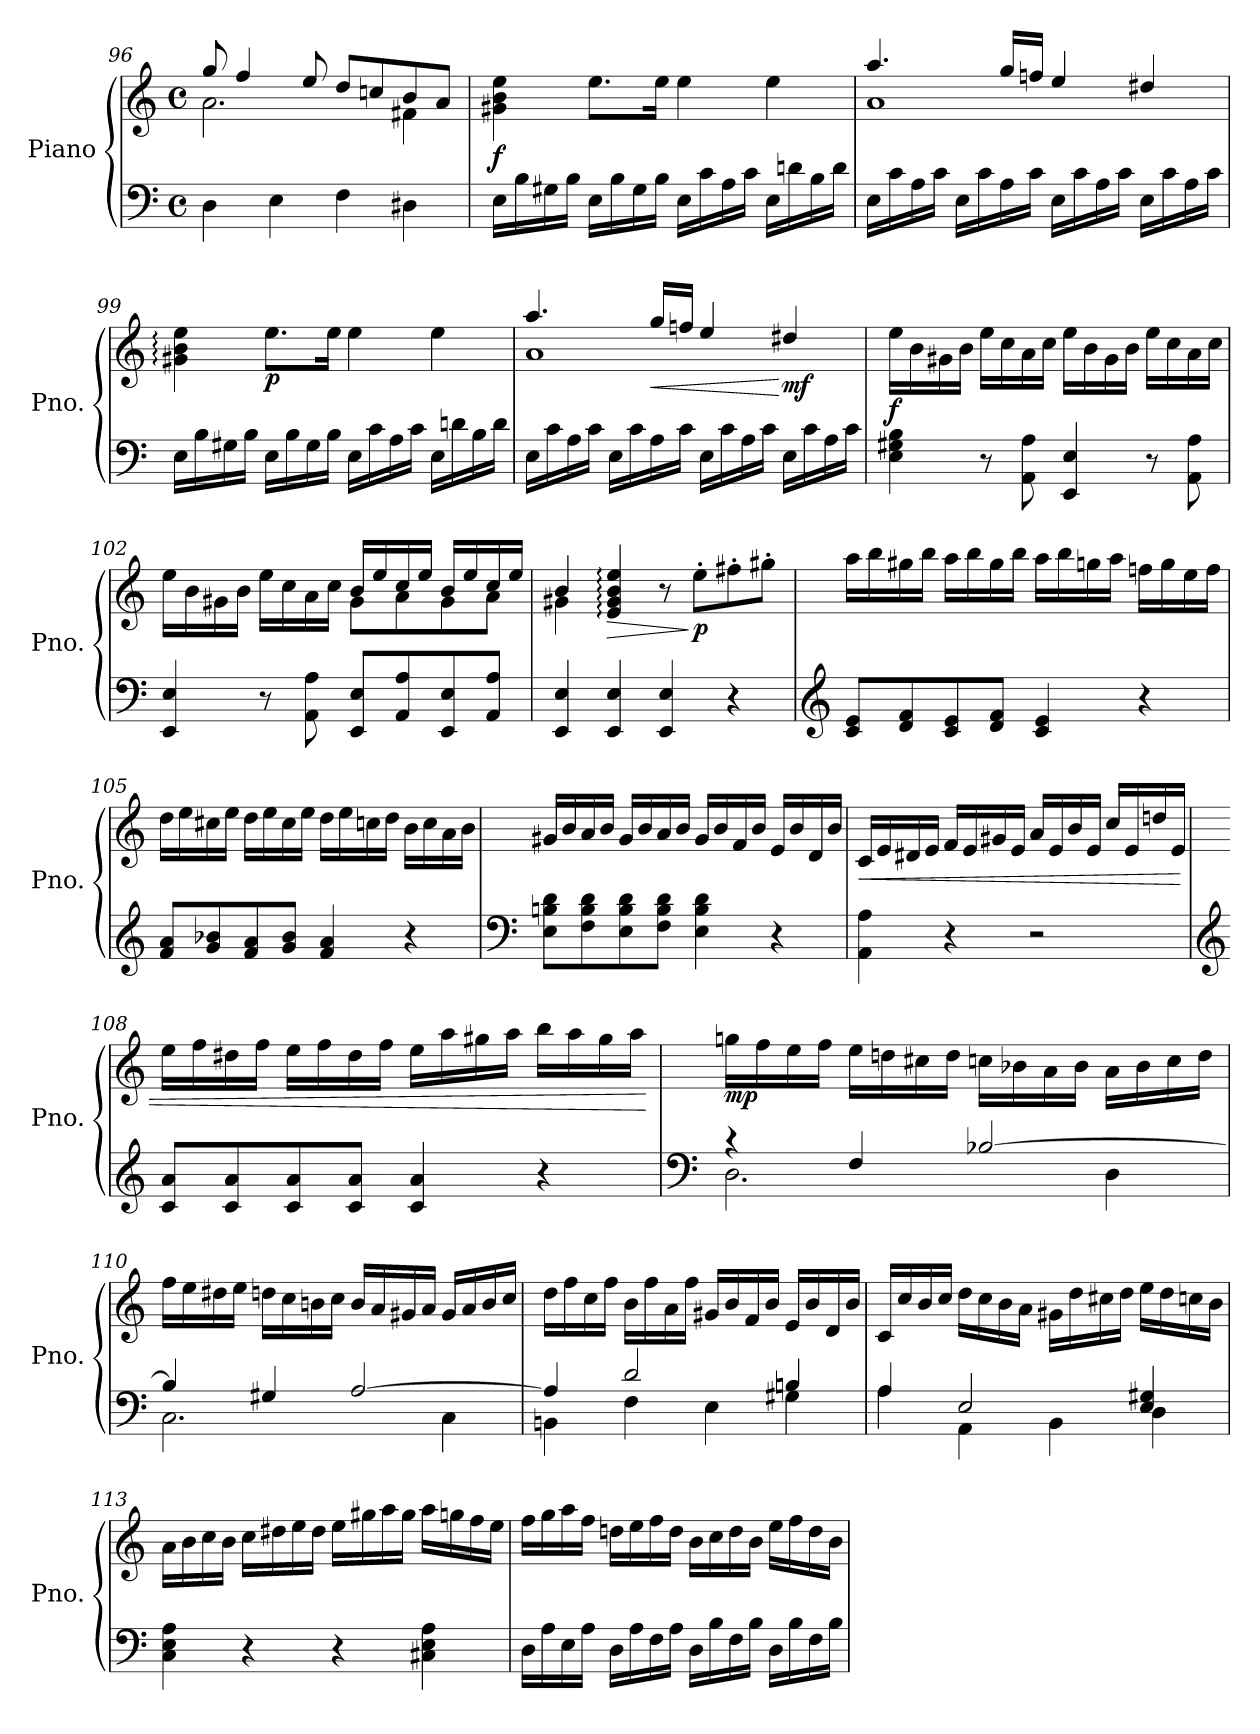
**kern	**kern	**dynam
*part1	*part1	*part1
*staff2	*staff1	*staff1/2
*I"Piano	*	*
*I'Pno.	*	*
!!LO:LB:g=z
*clefF4	*clefG2	*
*k[]	*k[]	*
*M4/4	*M4/4	*
*met(c)	*met(c)	*
*MM107	*MM107	*
=96	=96	=96
*	*^	*
4D\	8gg/	2.a\	.
.	4ff/	.	.
4E\	.	.	.
*	*MM113	*	*
.	8ee/	.	.
4F\	8dd/L	.	.
.	8ccn/	.	.
4D#X\	8b/	4f#X\	.
.	8a/J	.	.
*	*v	*v	*
=97	=97	=97
*	*MM120	*
!	!	!LO:DY:b
16E\LL	4g#X\ 4b\ 4ee\	f
16B\	.	.
16G#X\	.	.
16B\JJ	.	.
16E\LL	8.ee\L	.
16B\	.	.
16G#\	.	.
16B\JJ	16ee\Jk	.
16E\LL	4ee\	.
16c\	.	.
16A\	.	.
16c\JJ	.	.
16E\LL	4ee\	.
16dn\	.	.
16B\	.	.
16d\JJ	.	.
=98	=98	=98
*	*^	*
16E\LL	4.aa/	1a	.
16c\	.	.	.
16A\	.	.	.
16c\JJ	.	.	.
16E\LL	.	.	.
16c\	.	.	.
16A\	16gg/LL	.	.
16c\JJ	16ffn/JJ	.	.
16E\LL	4ee/	.	.
16c\	.	.	.
16A\	.	.	.
16c\JJ	.	.	.
16E\LL	4dd#X/	.	.
16c\	.	.	.
16A\	.	.	.
16c\JJ	.	.	.
*	*v	*v	*
!!LO:LB:g=z
=99	=99	=99
16E\LL	4g#X\: 4b\: 4ee\:	.
16B\	.	.
16G#X\	.	.
16B\JJ	.	.
!	!	!LO:DY:b
16E\LL	8.ee\L	p
16B\	.	.
16G#\	.	.
16B\JJ	16ee\Jk	.
16E\LL	4ee\	.
16c\	.	.
16A\	.	.
16c\JJ	.	.
16E\LL	4ee\	.
16dn\	.	.
16B\	.	.
16d\JJ	.	.
=100	=100	=100
*	*^	*
16E\LL	4.aa/	1a	.
16c\	.	.	.
16A\	.	.	.
16c\JJ	.	.	.
16E\LL	.	.	.
16c\	.	.	.
!	!	!	!LO:HP:b
16A\	16gg/LL	.	<
16c\JJ	16ffn/JJ	.	.
16E\LL	4ee/	.	.
16c\	.	.	.
16A\	.	.	.
16c\JJ	.	.	.
!	!	!	!LO:DY:n=1:b
16E\LL	4dd#X/	.	[ mf
16c\	.	.	.
16A\	.	.	.
16c\JJ	.	.	.
*	*v	*v	*
=101	=101	=101
!	!	!LO:DY:b
4E\ 4G#X\ 4B\	16ee\LL	f
.	16b\	.
.	16g#X\	.
.	16b\JJ	.
8r	16ee\LL	.
.	16cc\	.
8AA\ 8A\	16a\	.
.	16cc\JJ	.
4EE/ 4E/	16ee\LL	.
.	16b\	.
.	16g#\	.
.	16b\JJ	.
8r	16ee\LL	.
.	16cc\	.
8AA\ 8A\	16a\	.
.	16cc\JJ	.
!!LO:PB:g=z
=102	=102	=102
*	*^	*
4EE/ 4E/	16ee\LL	2ryy	.
.	16b\	.	.
.	16g#X\	.	.
.	16b\JJ	.	.
8r	16ee\LL	.	.
.	16cc\	.	.
8AA\ 8A\	16a\	.	.
.	16cc\JJ	.	.
8EE/ 8E/L	16b/LL	8g#\L	.
.	16ee/	.	.
8AA/ 8A/	16cc/	8a\	.
.	16ee/JJ	.	.
8EE/ 8E/	16b/LL	8g#\	.
.	16ee/	.	.
8AA/ 8A/J	16cc/	8a\J	.
.	16ee/JJ	.	.
=103	=103	=103	=103
4EE/ 4E/	4b/	4g#X\	.
!	!	!	!LO:HP:b
4EE/ 4E/	4e/: 4g#/: 4b/: 4ee/:	2.ryy	>
4EE/ 4E/	8r	.	.
!	!	!	!LO:DY:n=1:b
.	8ee'\L	.	] p
4r	8ff#X'\	.	.
.	8gg#X'\J	.	.
*	*v	*v	*
=104	=104	=104
*clefG2	*	*
*	*MM120	*
8c/ 8e/L	16aa\LL	.
.	16bb\	.
8d/ 8f/	16gg#X\	.
.	16bb\JJ	.
8c/ 8e/	16aa\LL	.
.	16bb\	.
8d/ 8f/J	16gg#\	.
.	16bb\JJ	.
4c/ 4e/	16aa\LL	.
.	16bb\	.
.	16ggn\	.
.	16aa\JJ	.
4r	16ffn\LL	.
.	16gg\	.
.	16ee\	.
.	16ff\JJ	.
!!LO:LB:g=z
=105	=105	=105
8f/ 8a/L	16dd\LL	.
.	16ee\	.
8g/ 8b-X/	16cc#X\	.
.	16ee\JJ	.
8f/ 8a/	16dd\LL	.
.	16ee\	.
8g/ 8b-/J	16cc#\	.
.	16ee\JJ	.
4f/ 4a/	16dd\LL	.
.	16ee\	.
.	16ccn\	.
.	16dd\JJ	.
4r	16b\LL	.
.	16cc\	.
.	16a\	.
.	16b\JJ	.
=106	=106	=106
*clefF4	*	*
8E\ 8Bn\ 8d\L	16g#X/LL	.
.	16b/	.
8F\ 8B\ 8d\	16a/	.
.	16b/JJ	.
8E\ 8B\ 8d\	16g#/LL	.
.	16b/	.
8F\ 8B\ 8d\J	16a/	.
.	16b/JJ	.
4E\ 4B\ 4d\	16g#/LL	.
.	16b/	.
.	16f/	.
.	16b/JJ	.
4r	16e/LL	.
.	16b/	.
.	16d/	.
.	16b/JJ	.
=107	=107	=107
!	!	!LO:HP:b
4AA\ 4A\	16c/LL	<
.	16e/	.
.	16d#X/	.
.	16e/JJ	.
4r	16f/LL	.
.	16e/	.
.	16g#X/	.
.	16e/JJ	.
2r	16a/LL	.
.	16e/	.
.	16b/	.
.	16e/JJ	.
.	16cc/LL	.
.	16e/	.
.	16ddn/	.
.	16e/JJ	.
!!LO:LB:g=z
=108	=108	=108
*clefG2	*	*
8c/ 8a/L	16ee\LL	.
.	16ff\	.
8c/ 8a/	16dd#X\	.
.	16ff\JJ	.
8c/ 8a/	16ee\LL	.
.	16ff\	.
8c/ 8a/J	16dd#\	.
.	16ff\JJ	.
4c/ 4a/	16ee\LL	.
.	16aa\	.
.	16gg#X\	.
.	16aa\JJ	.
4r	16bb\LL	.
.	16aa\	.
.	16gg#\	.
.	16aa\JJ	.
.	.	[
=109	=109	=109
*clefF4	*	*
*^	*	*
!	!	!	!LO:DY:b
4r	2.D\	16ggn\LL	mp
.	.	16ff\	.
.	.	16ee\	.
.	.	16ff\JJ	.
4F/	.	16ee\LL	.
.	.	16ddn\	.
.	.	16cc#X\	.
.	.	16dd\JJ	.
[2B-X/	.	16ccn\LL	.
.	.	16b-X\	.
.	.	16a\	.
.	.	16b-\JJ	.
.	4D\	16a\LL	.
.	.	16b-\	.
.	.	16cc\	.
.	.	16dd\JJ	.
!!LO:LB:g=z
=110	=110	=110	=110
4B-/]	2.C\	16ff\LL	.
.	.	16ee\	.
.	.	16dd#X\	.
.	.	16ee\JJ	.
4G#X/	.	16ddn\LL	.
.	.	16cc\	.
.	.	16bn\	.
.	.	16cc\JJ	.
[2A/	.	16b/LL	.
.	.	16a/	.
.	.	16g#X/	.
.	.	16a/JJ	.
.	4C\	16g#/LL	.
.	.	16a/	.
.	.	16b/	.
.	.	16cc/JJ	.
=111	=111	=111	=111
4A/]	4BBn\	16dd\LL	.
.	.	16ff\	.
.	.	16cc\	.
.	.	16ff\JJ	.
2d/	4F\	16b\LL	.
.	.	16ff\	.
.	.	16a\	.
.	.	16ff\JJ	.
.	4E\	16g#X/LL	.
.	.	16b/	.
.	.	16f/	.
.	.	16b/JJ	.
4Bn/	4G#X\	16e/LL	.
.	.	16b/	.
.	.	16d/	.
.	.	16b/JJ	.
!!LO:LB:g=z
=112	=112	=112	=112
4A/	4A\	16c/LL	.
.	.	16cc/	.
.	.	16b/	.
.	.	16cc/JJ	.
2E/	4AA\	16dd\LL	.
.	.	16cc\	.
.	.	16b\	.
.	.	16a\JJ	.
.	4BB\	16g#X\LL	.
.	.	16dd\	.
.	.	16cc#X\	.
.	.	16dd\JJ	.
4E/ 4G#X/	4D\	16ee\LL	.
.	.	16dd\	.
.	.	16ccn\	.
.	.	16b\JJ	.
*v	*v	*	*
=113	=113	=113
4C\ 4E\ 4A\	16a\LL	.
.	16b\	.
.	16cc\	.
.	16b\JJ	.
4r	16cc\LL	.
.	16dd#X\	.
.	16ee\	.
.	16dd#\JJ	.
4r	16ee\LL	.
.	16gg#X\	.
.	16aa\	.
.	16gg#\JJ	.
4C#X\ 4E\ 4A\	16aa\LL	.
.	16ggn\	.
.	16ff\	.
.	16ee\JJ	.
!!LO:LB:g=z
=114	=114	=114
16D\LL	16ff\LL	.
16A\	16gg\	.
16E\	16aa\	.
16A\JJ	16ff\JJ	.
16D\LL	16ddn\LL	.
16A\	16ee\	.
16F\	16ff\	.
16A\JJ	16dd\JJ	.
16D\LL	16b\LL	.
16B\	16cc\	.
16F\	16dd\	.
16B\JJ	16b\JJ	.
16D\LL	16ee\LL	.
16B\	16ff\	.
16F\	16dd\	.
16B\JJ	16b\JJ	.
=	=	=
*-	*-	*-
